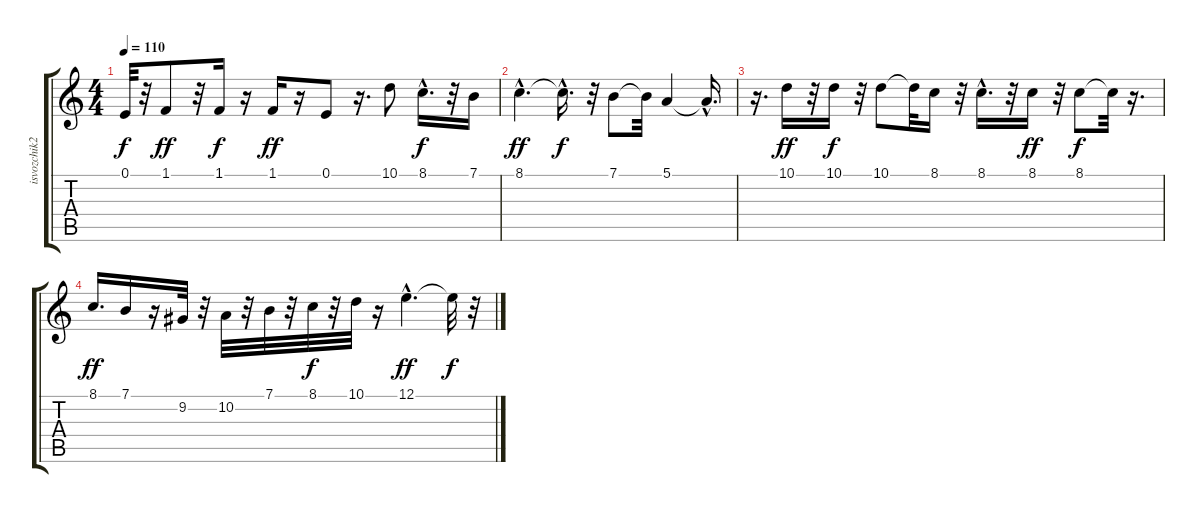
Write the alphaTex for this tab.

\track ("isvozchik2" "isvozchik2") {instrument violin}
\staff {score tabs}
\tuning (E4 B3 G3 D3 A2 E2) {hide}
\ts (4 4)
\tempo 110
\clef g2
\ks c
0.1{t}.32{dy f} r.32 1.1.8{dy ff} r.32 1.1.16{dy f} r.16 1.1.16{dy ff} r.16 0.1.8 r.16{d} 10.1.8 8.1{hac}.16{d dy f} r.32 7.1.16 |
8.1{hac}.4{d dy ff} 8.1{hac t}.16{d dy f} r.32 7.1.8 7.1{t}.32 5.1.4 5.1{hac t}.16{d} |
r.16{d} 10.1.16{dy ff} r.32 10.1.16{dy f} r.32 10.1.8 10.1{t}.32 8.1.16 r.32 8.1{hac}.16{d} r.32 8.1.16{dy ff} r.32 8.1.8{dy f} 8.1{t}.32 r.16{d} |
8.1.16{d dy ff} 7.1.16 r.16 9.2.32 r.32 10.2.32 r.32 7.1.32 r.32 8.1.32{dy f} r.32 10.1.32 r.16 12.1{hac}.4{d dy ff} 12.1{t}.32{dy f} r.32
